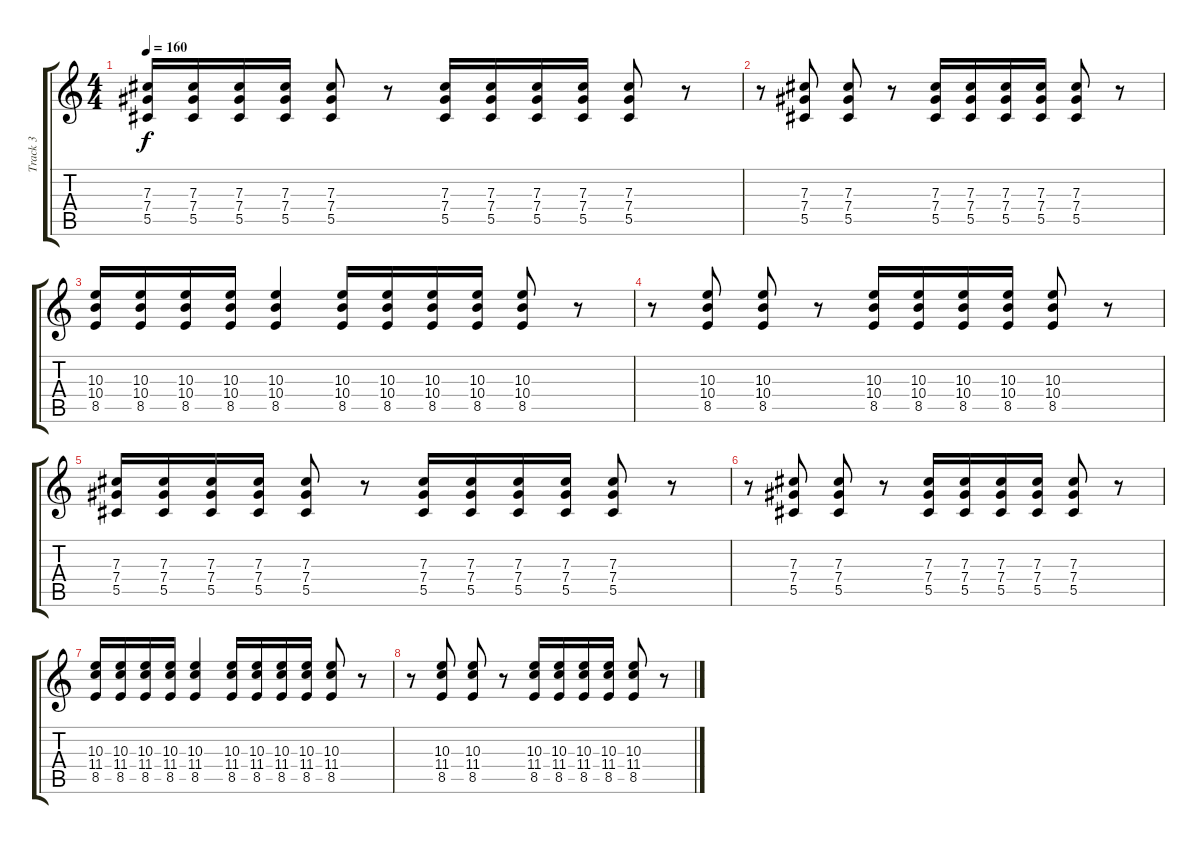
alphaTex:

\track ("Track 3" "Track 3") {instrument distortionguitar}
\staff {score tabs}
\tuning (Eb4 Bb3 Gb3 Db3 Ab2 Db2) {hide}
\ts (4 4)
\tempo 160
\clef g2
\ks c
(7.3 7.4 5.5).16{dy f} (7.3 7.4 5.5).16 (7.3 7.4 5.5).16 (7.3 7.4 5.5).16 (7.3 7.4 5.5).8 r.8 (7.3 7.4 5.5).16 (7.3 7.4 5.5).16 (7.3 7.4 5.5).16 (7.3 7.4 5.5).16 (7.3 7.4 5.5).8 r.8 |
r.8 (7.3 7.4 5.5).8 (7.3 7.4 5.5).8 r.8 (7.3 7.4 5.5).16 (7.3 7.4 5.5).16 (7.3 7.4 5.5).16 (7.3 7.4 5.5).16 (7.3 7.4 5.5).8 r.8 |
(10.3 10.4 8.5).16 (10.3 10.4 8.5).16 (10.3 10.4 8.5).16 (10.3 10.4 8.5).16 (10.3 10.4 8.5).4 (10.3 10.4 8.5).16 (10.3 10.4 8.5).16 (10.3 10.4 8.5).16 (10.3 10.4 8.5).16 (10.3 10.4 8.5).8 r.8 |
r.8 (10.3 10.4 8.5).8 (10.3 10.4 8.5).8 r.8 (10.3 10.4 8.5).16 (10.3 10.4 8.5).16 (10.3 10.4 8.5).16 (10.3 10.4 8.5).16 (10.3 10.4 8.5).8 r.8 |
(7.3 7.4 5.5).16 (7.3 7.4 5.5).16 (7.3 7.4 5.5).16 (7.3 7.4 5.5).16 (7.3 7.4 5.5).8 r.8 (7.3 7.4 5.5).16 (7.3 7.4 5.5).16 (7.3 7.4 5.5).16 (7.3 7.4 5.5).16 (7.3 7.4 5.5).8 r.8 |
r.8 (7.3 7.4 5.5).8 (7.3 7.4 5.5).8 r.8 (7.3 7.4 5.5).16 (7.3 7.4 5.5).16 (7.3 7.4 5.5).16 (7.3 7.4 5.5).16 (7.3 7.4 5.5).8 r.8 |
(10.3 11.4 8.5).16 (10.3 11.4 8.5).16 (10.3 11.4 8.5).16 (10.3 11.4 8.5).16 (10.3 11.4 8.5).4 (10.3 11.4 8.5).16 (10.3 11.4 8.5).16 (10.3 11.4 8.5).16 (10.3 11.4 8.5).16 (10.3 11.4 8.5).8 r.8 |
r.8 (10.3 11.4 8.5).8 (10.3 11.4 8.5).8 r.8 (10.3 11.4 8.5).16 (10.3 11.4 8.5).16 (10.3 11.4 8.5).16 (10.3 11.4 8.5).16 (10.3 11.4 8.5).8 r.8
